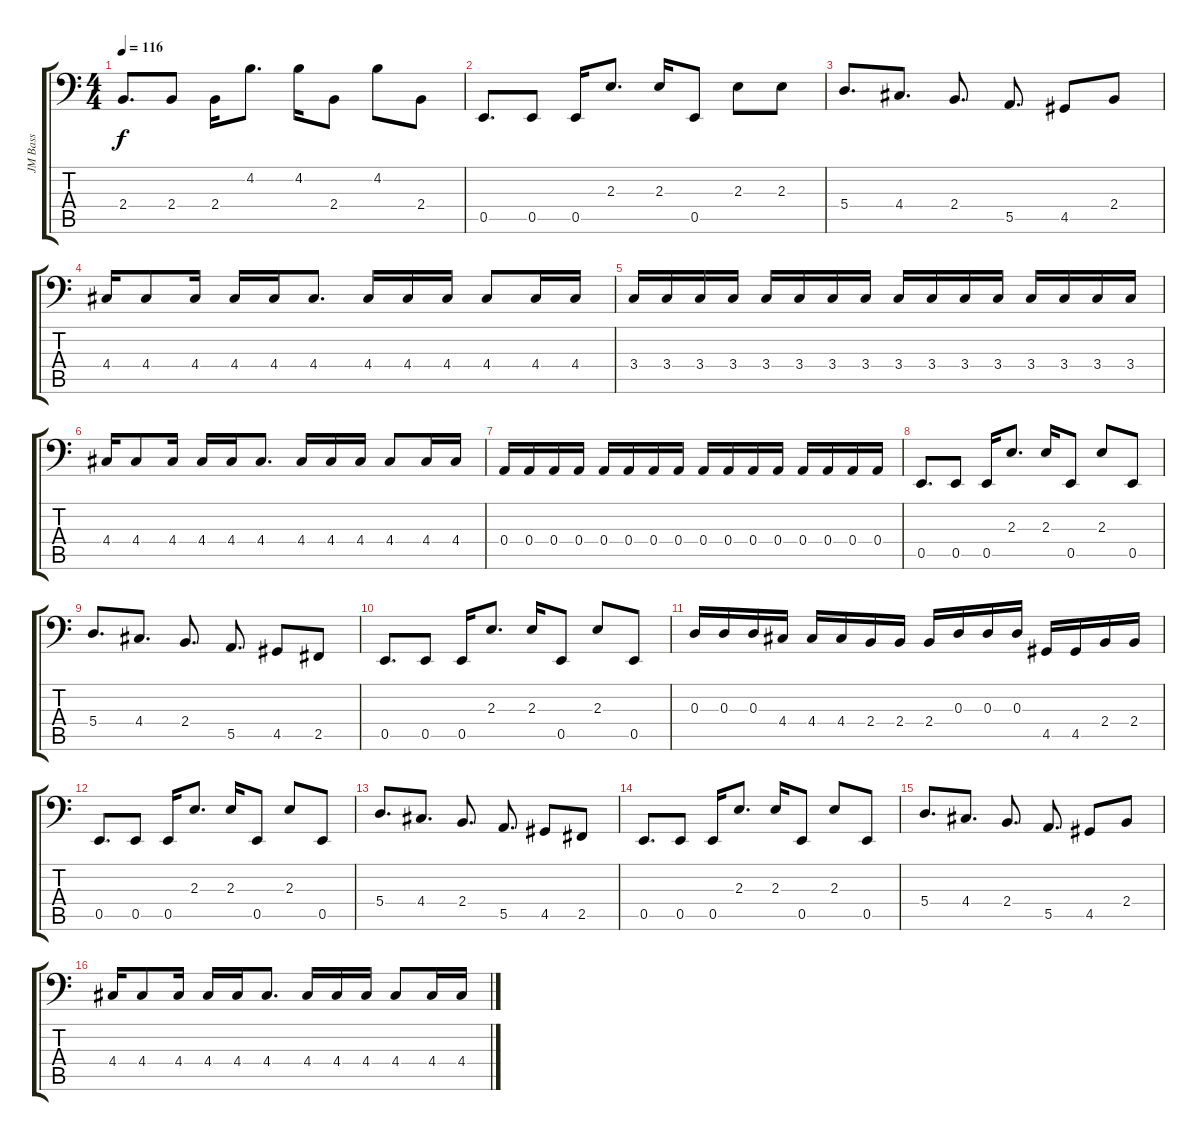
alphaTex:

\track ("JM Bass" "JM Bass") {instrument electricbassfinger}
\staff {score tabs}
\tuning (C3 G2 D2 A1 E1 B0) {hide}
\ts (4 4)
\tempo 116
\clef f4
\ks c
2.4.8{d dy f} 2.4.8 2.4.16 4.2.8{d} 4.2.16 2.4.8 4.2.8 2.4.8 |
0.5.8{d} 0.5.8 0.5.16 2.3.8{d} 2.3.16 0.5.8 2.3.8 2.3.8 |
5.4.8{d} 4.4.8{d} 2.4.8{d} 5.5.8{d} 4.5.8 2.4.8 |
4.4.16 4.4.8 4.4.16 4.4.16 4.4.16 4.4.8{d} 4.4.16 4.4.16 4.4.16 4.4.8 4.4.16 4.4.16 |
3.4.16 3.4.16 3.4.16 3.4.16 3.4.16 3.4.16 3.4.16 3.4.16 3.4.16 3.4.16 3.4.16 3.4.16 3.4.16 3.4.16 3.4.16 3.4.16 |
4.4.16 4.4.8 4.4.16 4.4.16 4.4.16 4.4.8{d} 4.4.16 4.4.16 4.4.16 4.4.8 4.4.16 4.4.16 |
0.4.16 0.4.16 0.4.16 0.4.16 0.4.16 0.4.16 0.4.16 0.4.16 0.4.16 0.4.16 0.4.16 0.4.16 0.4.16 0.4.16 0.4.16 0.4.16 |
0.5.8{d} 0.5.8 0.5.16 2.3.8{d} 2.3.16 0.5.8 2.3.8 0.5.8 |
5.4.8{d} 4.4.8{d} 2.4.8{d} 5.5.8{d} 4.5.8 2.5.8 |
0.5.8{d} 0.5.8 0.5.16 2.3.8{d} 2.3.16 0.5.8 2.3.8 0.5.8 |
0.3.16 0.3.16 0.3.16 4.4.16 4.4.16 4.4.16 2.4.16 2.4.16 2.4.16 0.3.16 0.3.16 0.3.16 4.5.16 4.5.16 2.4.16 2.4.16 |
0.5.8{d} 0.5.8 0.5.16 2.3.8{d} 2.3.16 0.5.8 2.3.8 0.5.8 |
5.4.8{d} 4.4.8{d} 2.4.8{d} 5.5.8{d} 4.5.8 2.5.8 |
0.5.8{d} 0.5.8 0.5.16 2.3.8{d} 2.3.16 0.5.8 2.3.8 0.5.8 |
5.4.8{d} 4.4.8{d} 2.4.8{d} 5.5.8{d} 4.5.8 2.4.8 |
4.4.16 4.4.8 4.4.16 4.4.16 4.4.16 4.4.8{d} 4.4.16 4.4.16 4.4.16 4.4.8 4.4.16 4.4.16
